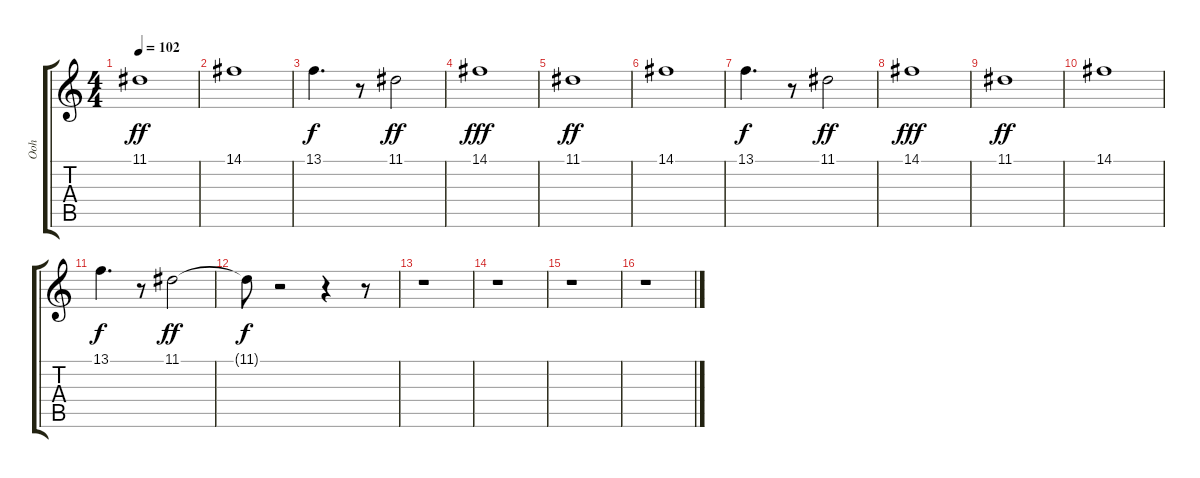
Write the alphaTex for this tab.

\track ("Ooh" "Ooh") {instrument voiceoohs}
\staff {score tabs}
\tuning (E4 B3 G3 D3 A2 E2) {hide}
\ts (4 4)
\tempo 102
\clef g2
\ks c
11.1.1{dy ff} |
14.1.1 |
13.1.4{d dy f} r.8 11.1.2{dy ff} |
14.1.1{dy fff} |
11.1.1{dy ff} |
14.1.1 |
13.1.4{d dy f} r.8 11.1.2{dy ff} |
14.1.1{dy fff} |
11.1.1{dy ff} |
14.1.1 |
13.1.4{d dy f} r.8 11.1.2{dy ff} |
11.1{t}.8{dy f} r.2 r.4 r.8 |
r.1 |
r.1 |
r.1 |
r.1
